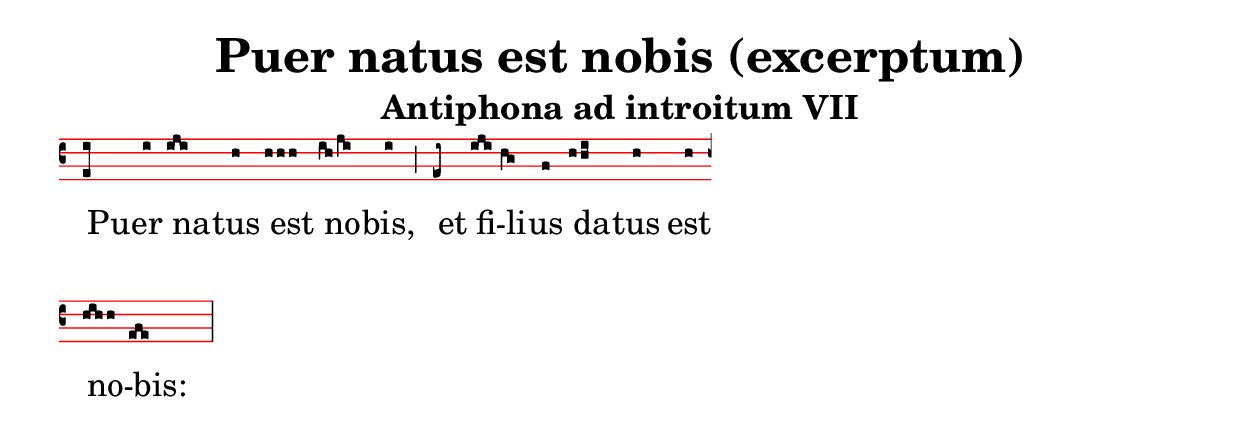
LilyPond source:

\version "2.3.16"
\header {
    title	= "Puer natus est nobis (excerptum)"
    subtitle	= "Antiphona ad introitum VII"
    texidoc = "

Demonstrate gregorian chant notation

This file pretty nicely demonstrates what still does
not work among ligatures: (i) horizontal spacing between ligatures and
lyrics aligment is broken; (ii) lily crashes when removing
Stem_engraver, but still using Slur_engraver (this is useful needed
for the \oldaddlyrics feature when no slurs are to be typeset); (iii)
episem causes a parse error (this used to work a while ago); (iv)
support for augmentum dots is missing; (v) accidentals must be placed
before the ligature (not demonstrated in this example)."

}

#(set-global-staff-size 26)
\include "gregorian-init.ly"

%%% N.B.: Yes, I know, the formatting of the following looks awful,
%%% but this is intentional for editorial purposes (simplifies some
%%% global search/replace operations in emacs).

cantus = \context VaticanaVoice = "cantus"  {
  \[ g4\melisma %%% Pu-
    \pes
    d'\melismaEnd
  \]
  d'		%%% er
  \[ d'\melisma %%% na-
    \pes e' \flexa
    d'\melismaEnd
  \]
  c'		%%% tus
  \[ c'\melisma %%% est
    c'
    c'\melismaEnd
  \]
  \[ d'\melisma %%% no-
    \flexa c' e' \flexa
    d'\melismaEnd
  \]
  d'            %%% bis,
  \divisioMaior
  \[ g\melisma %%% et
    \pes \deminutum
    d'\melismaEnd
  \]
  \[ d'\melisma %%% fi-
    \pes e' \flexa
    d'\melismaEnd
  \]
  \[ c'\melisma %%% li-
    \flexa
    b\melismaEnd
  \]
  a		%%% us
  \[ c'\melisma %%% da-
    c' \pes
    d'\melismaEnd
  \]
  c'		%%% tus-
  c'		%%% est
  \[ c'\melisma %%% no-
    \pes d' \flexa c'
    c'\melismaEnd
  \]
  \[ g\melisma %%% bis:
    \pes a \flexa
    g\melismaEnd
  \]
  \divisioMaxima
}

verba = \context Lyrics = "verba" \lyricmode {
  Pu -- er na -- tus est no -- bis,
  et fi -- li -- us da -- tus est no -- bis:
}

\bookpaper  {
    linethickness = \staffspace / 7.0
}

\score {
  <<
    \cantus
    \lyricsto "cantus" \verba
  >>
  \paper {
    linewidth = 137.0\mm
    width = 137.0\mm
    indent = 0.0
    raggedright = ##t
    packed = ##t
    \context {
      \Score
      \remove Bar_number_engraver
%     \override SpacingSpanner #'spacing-increment = #0.5
      timing = ##f

      % Maybe don't do this except for transcription -- it may produce
      % additional space
      barAlways = ##t
%     skipBars = ##t
    }
  }
}
